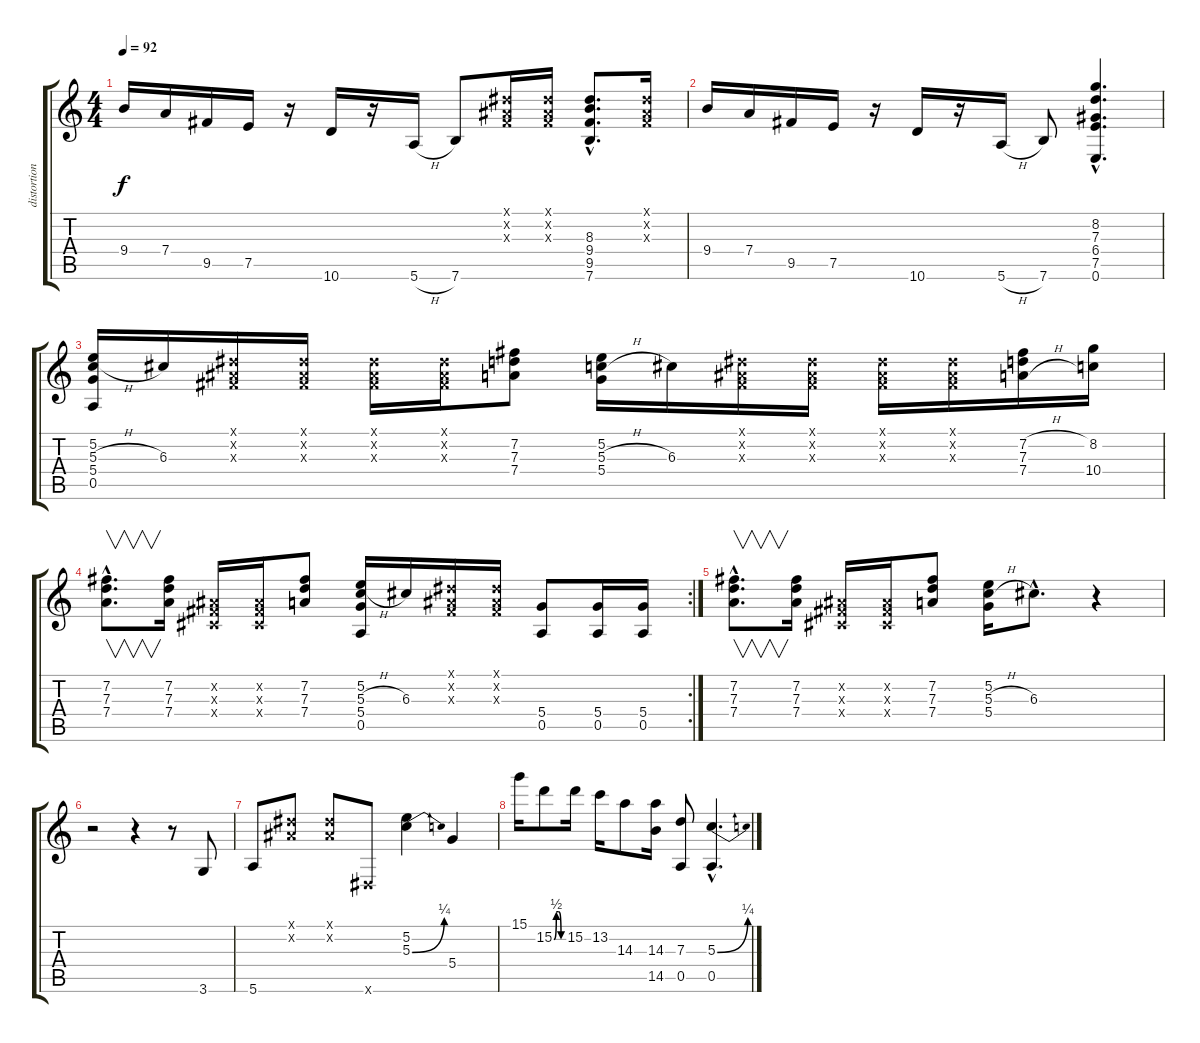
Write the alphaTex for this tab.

\track ("distortion guitar" "distortion") {instrument distortionguitar}
\staff {score tabs}
\tuning (E4 B3 G3 D3 A2 E2) {hide}
\ts (4 4)
\tempo 92
\clef g2
\ks c
9.4.16{dy f} 7.4.16 9.5.16 7.5.16 r.16 10.6.16 r.16 5.6{h}.16 7.6.8 (-1.1{x} -1.2{x} -1.3{x}).16 (-1.1{x} -1.2{x} -1.3{x}).16 (8.3{hac} 9.4{hac} 9.5{hac} 7.6{hac}).8{d} (-1.1{x} -1.2{x} -1.3{x}).16 |
9.4.16 7.4.16 9.5.16 7.5.16 r.16 10.6.16 r.16 5.6{h}.16 7.6.8 (8.2{hac} 7.3{hac} 6.4{hac} 7.5{hac} 0.6{hac}).4{d} |
(5.2 5.3{h} 5.4 0.5).16 6.3.16 (-1.1{x} -1.2{x} -1.3{x}).16 (-1.1{x} -1.2{x} -1.3{x}).16 (-1.1{x} -1.2{x} -1.3{x}).16 (-1.1{x} -1.2{x} -1.3{x}).16 (7.2 7.3 7.4).8 (5.2 5.3{h} 5.4).16 6.3.16 (-1.1{x} -1.2{x} -1.3{x}).16 (-1.1{x} -1.2{x} -1.3{x}).16 (-1.1{x} -1.2{x} -1.3{x}).16 (-1.1{x} -1.2{x} -1.3{x}).16 (7.2{h} 7.3 7.4{h}).16 (8.2 10.4).16 |
\rc 2
(7.2{hac} 7.3{hac} 7.4{hac}).8{v d} (7.2 7.3 7.4).16 (-1.2{x} -1.3{x} -1.4{x}).16 (-1.2{x} -1.3{x} -1.4{x}).16 (7.2 7.3 7.4).8 (5.2 5.3{h} 5.4 0.5).16 6.3.16 (-1.1{x} -1.2{x} -1.3{x}).16 (-1.1{x} -1.2{x} -1.3{x}).16 (5.4 0.5).8 (5.4 0.5).16 (5.4 0.5).16 |
(7.2{hac} 7.3{hac} 7.4{hac}).8{v d} (7.2 7.3 7.4).16 (-1.2{x} -1.3{x} -1.4{x}).16 (-1.2{x} -1.3{x} -1.4{x}).16 (7.2 7.3 7.4).8 (5.2 5.3{h} 5.4).16 6.3{hac}.8{d} r.4 |
r.2 r.4 r.8 3.6.8 |
5.6.8 (-1.1{x} -1.2{x}).8 (-1.1{x} -1.2{x}).8 -1.6{x}.8 (5.2 5.3{be (bend 0 0 60 1)}).4 5.4.4 |
15.1.16 15.2{be (custom 0 0 15 2 30 2 45 0 60 0)}.8 15.2.16 13.2.16 14.3.8 (14.3 14.5).16 (7.3 0.5).8 (5.3{be (bend 0 0 60 1) hac} 0.5{hac}).4{d}
